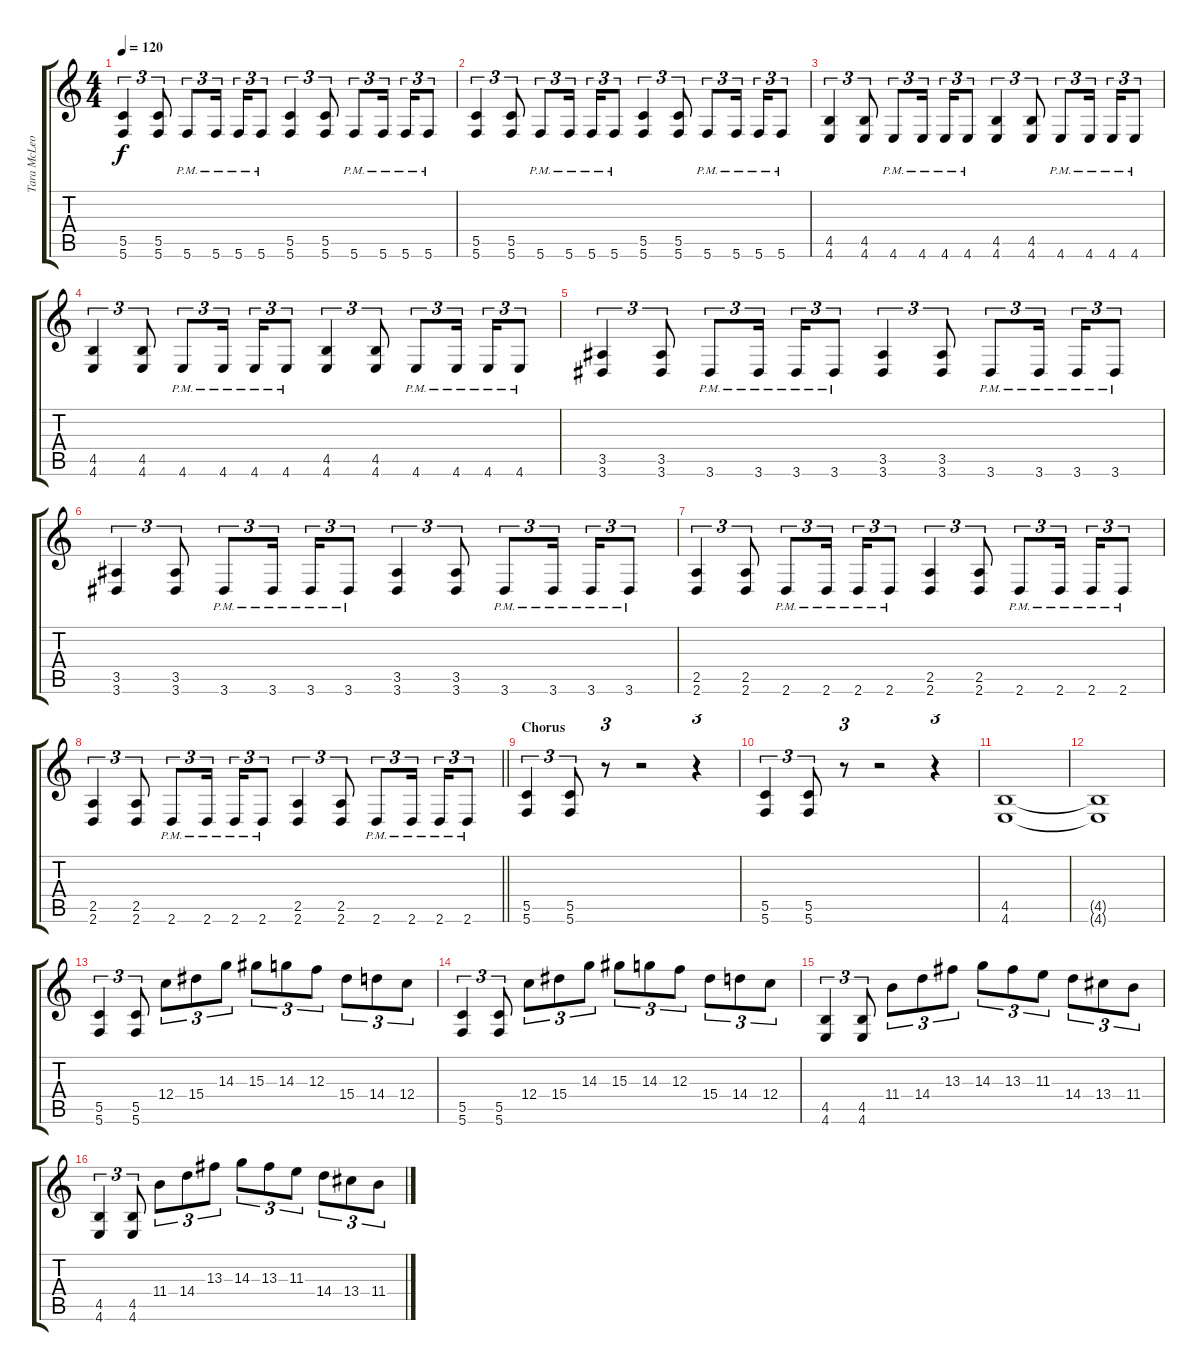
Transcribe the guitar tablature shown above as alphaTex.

\track ("Tara McLeod" "Tara McLeo") {instrument distortionguitar}
\staff {score tabs}
\tuning (D4 A3 F3 C3 G2 C2) {hide}
\ts (4 4)
\tempo 120
\clef g2
\ks c
(5.5 5.6).4{tu (3 2) dy f} (5.5 5.6).8{tu (3 2)} 5.6{pm}.8{tu (3 2)} 5.6{pm}.16{tu (3 2) beam splitsecondary} 5.6{pm}.16{tu (3 2)} 5.6{pm}.8{tu (3 2)} (5.5 5.6).4{tu (3 2)} (5.5 5.6).8{tu (3 2)} 5.6{pm}.8{tu (3 2)} 5.6{pm}.16{tu (3 2) beam splitsecondary} 5.6{pm}.16{tu (3 2)} 5.6{pm}.8{tu (3 2)} |
(5.5 5.6).4{tu (3 2)} (5.5 5.6).8{tu (3 2)} 5.6{pm}.8{tu (3 2)} 5.6{pm}.16{tu (3 2) beam splitsecondary} 5.6{pm}.16{tu (3 2)} 5.6{pm}.8{tu (3 2)} (5.5 5.6).4{tu (3 2)} (5.5 5.6).8{tu (3 2)} 5.6{pm}.8{tu (3 2)} 5.6{pm}.16{tu (3 2) beam splitsecondary} 5.6{pm}.16{tu (3 2)} 5.6{pm}.8{tu (3 2)} |
(4.5 4.6).4{tu (3 2)} (4.5 4.6).8{tu (3 2)} 4.6{pm}.8{tu (3 2)} 4.6{pm}.16{tu (3 2) beam splitsecondary} 4.6{pm}.16{tu (3 2)} 4.6{pm}.8{tu (3 2)} (4.5 4.6).4{tu (3 2)} (4.5 4.6).8{tu (3 2)} 4.6{pm}.8{tu (3 2)} 4.6{pm}.16{tu (3 2) beam splitsecondary} 4.6{pm}.16{tu (3 2)} 4.6{pm}.8{tu (3 2)} |
(4.5 4.6).4{tu (3 2)} (4.5 4.6).8{tu (3 2)} 4.6{pm}.8{tu (3 2)} 4.6{pm}.16{tu (3 2) beam splitsecondary} 4.6{pm}.16{tu (3 2)} 4.6{pm}.8{tu (3 2)} (4.5 4.6).4{tu (3 2)} (4.5 4.6).8{tu (3 2)} 4.6{pm}.8{tu (3 2)} 4.6{pm}.16{tu (3 2) beam splitsecondary} 4.6{pm}.16{tu (3 2)} 4.6{pm}.8{tu (3 2)} |
(3.5 3.6).4{tu (3 2)} (3.5 3.6).8{tu (3 2)} 3.6{pm}.8{tu (3 2)} 3.6{pm}.16{tu (3 2) beam splitsecondary} 3.6{pm}.16{tu (3 2)} 3.6{pm}.8{tu (3 2)} (3.5 3.6).4{tu (3 2)} (3.5 3.6).8{tu (3 2)} 3.6{pm}.8{tu (3 2)} 3.6{pm}.16{tu (3 2) beam splitsecondary} 3.6{pm}.16{tu (3 2)} 3.6{pm}.8{tu (3 2)} |
(3.5 3.6).4{tu (3 2)} (3.5 3.6).8{tu (3 2)} 3.6{pm}.8{tu (3 2)} 3.6{pm}.16{tu (3 2) beam splitsecondary} 3.6{pm}.16{tu (3 2)} 3.6{pm}.8{tu (3 2)} (3.5 3.6).4{tu (3 2)} (3.5 3.6).8{tu (3 2)} 3.6{pm}.8{tu (3 2)} 3.6{pm}.16{tu (3 2) beam splitsecondary} 3.6{pm}.16{tu (3 2)} 3.6{pm}.8{tu (3 2)} |
(2.5 2.6).4{tu (3 2)} (2.5 2.6).8{tu (3 2)} 2.6{pm}.8{tu (3 2)} 2.6{pm}.16{tu (3 2) beam splitsecondary} 2.6{pm}.16{tu (3 2)} 2.6{pm}.8{tu (3 2)} (2.5 2.6).4{tu (3 2)} (2.5 2.6).8{tu (3 2)} 2.6{pm}.8{tu (3 2)} 2.6{pm}.16{tu (3 2) beam splitsecondary} 2.6{pm}.16{tu (3 2)} 2.6{pm}.8{tu (3 2)} |
\barLineRight lightlight
(2.5 2.6).4{tu (3 2)} (2.5 2.6).8{tu (3 2)} 2.6{pm}.8{tu (3 2)} 2.6{pm}.16{tu (3 2) beam splitsecondary} 2.6{pm}.16{tu (3 2)} 2.6{pm}.8{tu (3 2)} (2.5 2.6).4{tu (3 2)} (2.5 2.6).8{tu (3 2)} 2.6{pm}.8{tu (3 2)} 2.6{pm}.16{tu (3 2) beam splitsecondary} 2.6{pm}.16{tu (3 2)} 2.6{pm}.8{tu (3 2)} |
\section ("" "Chorus")
(5.5 5.6).4{tu (3 2)} (5.5 5.6).8{tu (3 2)} r.8{tu (3 2)} r.2 r.4{tu (3 2)} |
(5.5 5.6).4{tu (3 2)} (5.5 5.6).8{tu (3 2)} r.8{tu (3 2)} r.2 r.4{tu (3 2)} |
(4.5 4.6).1 |
(4.5{t} 4.6{t}).1 |
(5.5 5.6).4{tu (3 2)} (5.5 5.6).8{tu (3 2)} 12.4.8{tu (3 2)} 15.4.8{tu (3 2)} 14.3.8{tu (3 2)} 15.3.8{tu (3 2)} 14.3.8{tu (3 2)} 12.3.8{tu (3 2)} 15.4.8{tu (3 2)} 14.4.8{tu (3 2)} 12.4.8{tu (3 2)} |
(5.5 5.6).4{tu (3 2)} (5.5 5.6).8{tu (3 2)} 12.4.8{tu (3 2)} 15.4.8{tu (3 2)} 14.3.8{tu (3 2)} 15.3.8{tu (3 2)} 14.3.8{tu (3 2)} 12.3.8{tu (3 2)} 15.4.8{tu (3 2)} 14.4.8{tu (3 2)} 12.4.8{tu (3 2)} |
(4.5 4.6).4{tu (3 2)} (4.5 4.6).8{tu (3 2)} 11.4.8{tu (3 2)} 14.4.8{tu (3 2)} 13.3.8{tu (3 2)} 14.3.8{tu (3 2)} 13.3.8{tu (3 2)} 11.3.8{tu (3 2)} 14.4.8{tu (3 2)} 13.4.8{tu (3 2)} 11.4.8{tu (3 2)} |
(4.5 4.6).4{tu (3 2)} (4.5 4.6).8{tu (3 2)} 11.4.8{tu (3 2)} 14.4.8{tu (3 2)} 13.3.8{tu (3 2)} 14.3.8{tu (3 2)} 13.3.8{tu (3 2)} 11.3.8{tu (3 2)} 14.4.8{tu (3 2)} 13.4.8{tu (3 2)} 11.4.8{tu (3 2)}
